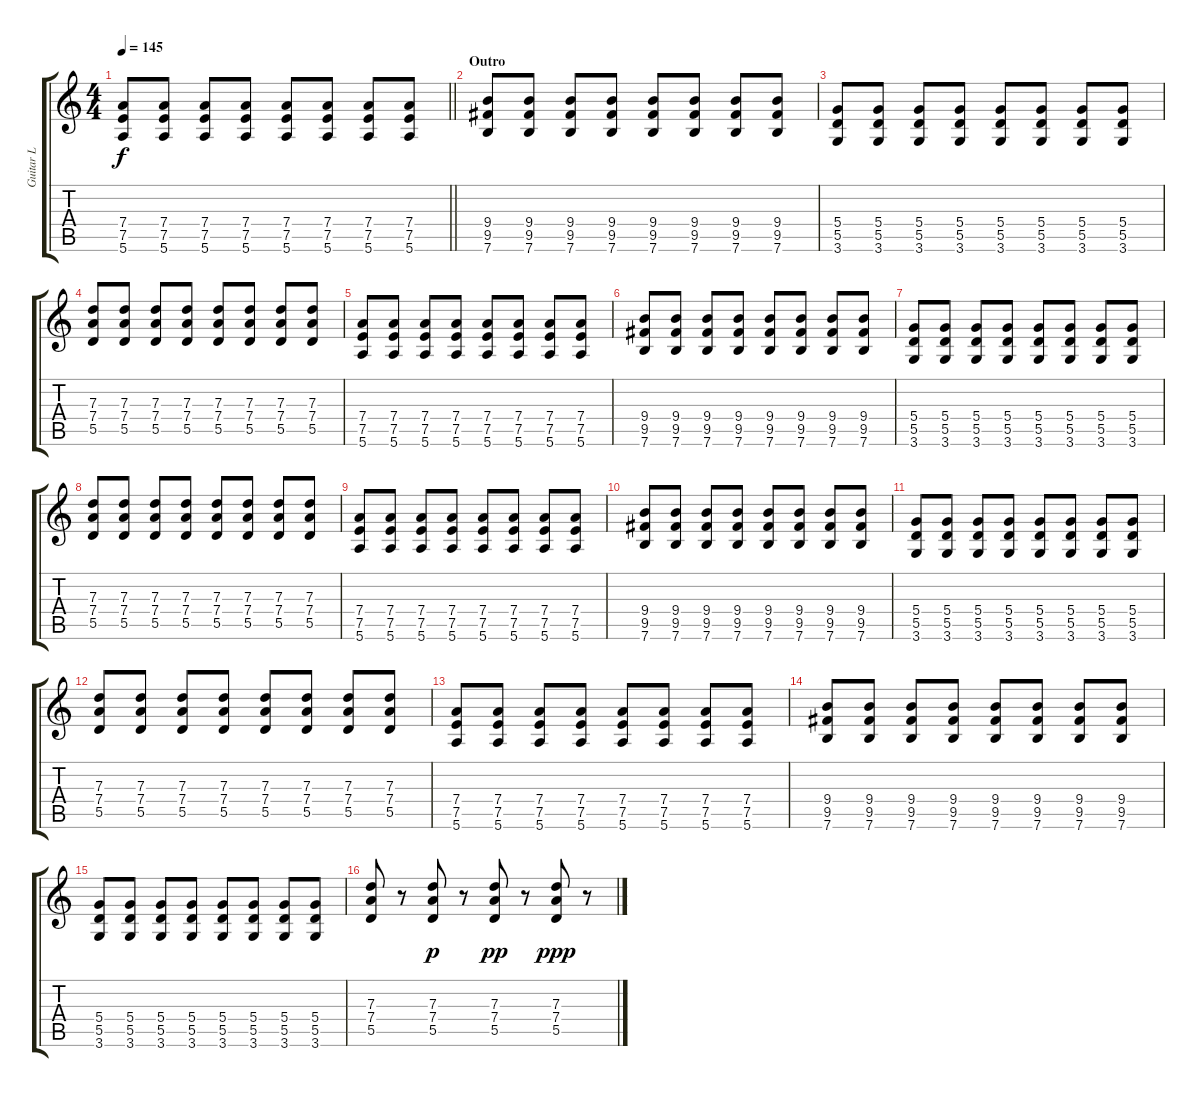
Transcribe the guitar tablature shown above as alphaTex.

\track ("Guitar L" "Guitar L") {instrument distortionguitar}
\staff {score tabs}
\tuning (E4 B3 G3 D3 A2 E2) {hide}
\ts (4 4)
\tempo 145
\clef g2
\barLineRight lightlight
\ks c
(7.4 7.5 5.6).8{dy f} (7.4 7.5 5.6).8 (7.4 7.5 5.6).8 (7.4 7.5 5.6).8 (7.4 7.5 5.6).8 (7.4 7.5 5.6).8 (7.4 7.5 5.6).8 (7.4 7.5 5.6).8 |
\section ("" "Outro")
(9.4 9.5 7.6).8 (9.4 9.5 7.6).8 (9.4 9.5 7.6).8 (9.4 9.5 7.6).8 (9.4 9.5 7.6).8 (9.4 9.5 7.6).8 (9.4 9.5 7.6).8 (9.4 9.5 7.6).8 |
(5.4 5.5 3.6).8 (5.4 5.5 3.6).8 (5.4 5.5 3.6).8 (5.4 5.5 3.6).8 (5.4 5.5 3.6).8 (5.4 5.5 3.6).8 (5.4 5.5 3.6).8 (5.4 5.5 3.6).8 |
(7.3 7.4 5.5).8 (7.3 7.4 5.5).8 (7.3 7.4 5.5).8 (7.3 7.4 5.5).8 (7.3 7.4 5.5).8 (7.3 7.4 5.5).8 (7.3 7.4 5.5).8 (7.3 7.4 5.5).8 |
(7.4 7.5 5.6).8 (7.4 7.5 5.6).8 (7.4 7.5 5.6).8 (7.4 7.5 5.6).8 (7.4 7.5 5.6).8 (7.4 7.5 5.6).8 (7.4 7.5 5.6).8 (7.4 7.5 5.6).8 |
(9.4 9.5 7.6).8 (9.4 9.5 7.6).8 (9.4 9.5 7.6).8 (9.4 9.5 7.6).8 (9.4 9.5 7.6).8 (9.4 9.5 7.6).8 (9.4 9.5 7.6).8 (9.4 9.5 7.6).8 |
(5.4 5.5 3.6).8 (5.4 5.5 3.6).8 (5.4 5.5 3.6).8 (5.4 5.5 3.6).8 (5.4 5.5 3.6).8 (5.4 5.5 3.6).8 (5.4 5.5 3.6).8 (5.4 5.5 3.6).8 |
(7.3 7.4 5.5).8 (7.3 7.4 5.5).8 (7.3 7.4 5.5).8 (7.3 7.4 5.5).8 (7.3 7.4 5.5).8 (7.3 7.4 5.5).8 (7.3 7.4 5.5).8 (7.3 7.4 5.5).8 |
(7.4 7.5 5.6).8 (7.4 7.5 5.6).8 (7.4 7.5 5.6).8 (7.4 7.5 5.6).8 (7.4 7.5 5.6).8 (7.4 7.5 5.6).8 (7.4 7.5 5.6).8 (7.4 7.5 5.6).8 |
(9.4 9.5 7.6).8 (9.4 9.5 7.6).8 (9.4 9.5 7.6).8 (9.4 9.5 7.6).8 (9.4 9.5 7.6).8 (9.4 9.5 7.6).8 (9.4 9.5 7.6).8 (9.4 9.5 7.6).8 |
(5.4 5.5 3.6).8 (5.4 5.5 3.6).8 (5.4 5.5 3.6).8 (5.4 5.5 3.6).8 (5.4 5.5 3.6).8 (5.4 5.5 3.6).8 (5.4 5.5 3.6).8 (5.4 5.5 3.6).8 |
(7.3 7.4 5.5).8 (7.3 7.4 5.5).8 (7.3 7.4 5.5).8{txt ""} (7.3 7.4 5.5).8 (7.3 7.4 5.5).8 (7.3 7.4 5.5).8 (7.3 7.4 5.5).8 (7.3 7.4 5.5).8 |
(7.4 7.5 5.6).8 (7.4 7.5 5.6).8 (7.4 7.5 5.6).8 (7.4 7.5 5.6).8 (7.4 7.5 5.6).8 (7.4 7.5 5.6).8 (7.4 7.5 5.6).8 (7.4 7.5 5.6).8 |
(9.4 9.5 7.6).8 (9.4 9.5 7.6).8 (9.4 9.5 7.6).8 (9.4 9.5 7.6).8 (9.4 9.5 7.6).8 (9.4 9.5 7.6).8 (9.4 9.5 7.6).8 (9.4 9.5 7.6).8 |
(5.4 5.5 3.6).8 (5.4 5.5 3.6).8 (5.4 5.5 3.6).8 (5.4 5.5 3.6).8 (5.4 5.5 3.6).8 (5.4 5.5 3.6).8 (5.4 5.5 3.6).8 (5.4 5.5 3.6).8 |
(7.3 7.4 5.5).8 r.8 (7.3 7.4 5.5).8{dy p} r.8 (7.3 7.4 5.5).8{dy pp} r.8 (7.3 7.4 5.5).8{dy ppp} r.8
